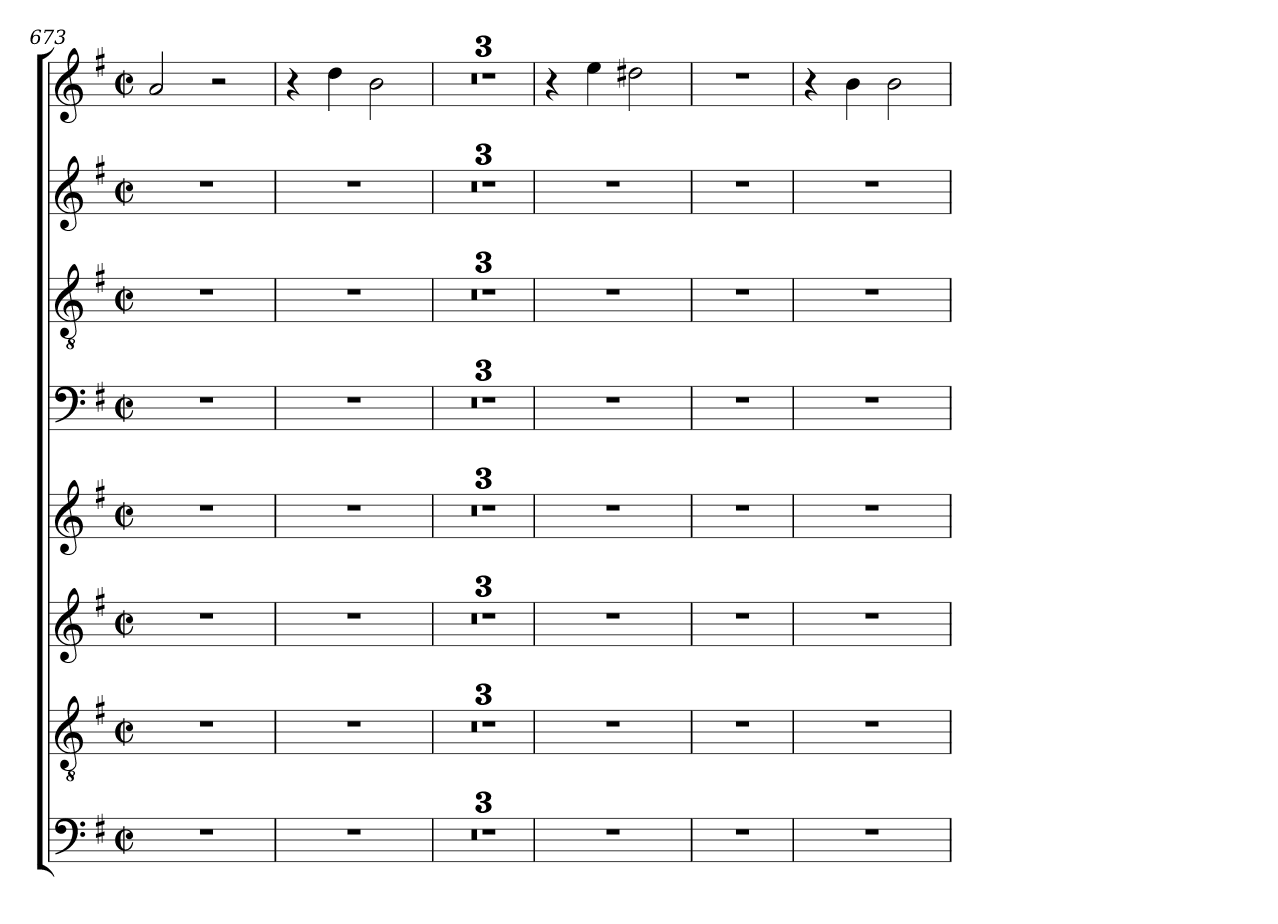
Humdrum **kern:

**kern	**kern	**kern	**kern	**kern	**kern	**kern	**kern
*part8	*part7	*part6	*part5	*part4	*part3	*part2	*part1
*staff8	*staff7	*staff6	*staff5	*staff4	*staff3	*staff2	*staff1
*clefF4	*clefGv2	*clefG2	*clefG2	*clefF4	*clefGv2	*clefG2	*clefG2
*k[f#]	*k[f#]	*k[f#]	*k[f#]	*k[f#]	*k[f#]	*k[f#]	*k[f#]
*G:	*G:	*G:	*G:	*G:	*G:	*G:	*G:
*M2/2	*M2/2	*M2/2	*M2/2	*M2/2	*M2/2	*M2/2	*M2/2
*met(c|)	*met(c|)	*met(c|)	*met(c|)	*met(c|)	*met(c|)	*met(c|)	*met(c|)
=673	=673	=673	=673	=673	=673	=673	=673
1r	1r	1r	1r	1r	1r	1r	2a/
.	.	.	.	.	.	.	2r
=674	=674	=674	=674	=674	=674	=674	=674
1r	1r	1r	1r	1r	1r	1r	4r
.	.	.	.	.	.	.	4dd\
.	.	.	.	.	.	.	2b\
=675	=675	=675	=675	=675	=675	=675	=675
1r	1r	1r	1r	1r	1r	1r	1r
=676	=676	=676	=676	=676	=676	=676	=676
1r	1r	1r	1r	1r	1r	1r	1r
=677	=677	=677	=677	=677	=677	=677	=677
1r	1r	1r	1r	1r	1r	1r	1r
=678	=678	=678	=678	=678	=678	=678	=678
1r	1r	1r	1r	1r	1r	1r	4r
.	.	.	.	.	.	.	4ee\
.	.	.	.	.	.	.	2dd#X\
=679	=679	=679	=679	=679	=679	=679	=679
1r	1r	1r	1r	1r	1r	1r	1r
=680	=680	=680	=680	=680	=680	=680	=680
1r	1r	1r	1r	1r	1r	1r	4r
.	.	.	.	.	.	.	4b\
.	.	.	.	.	.	.	2b\
=	=	=	=	=	=	=	=
*-	*-	*-	*-	*-	*-	*-	*-
